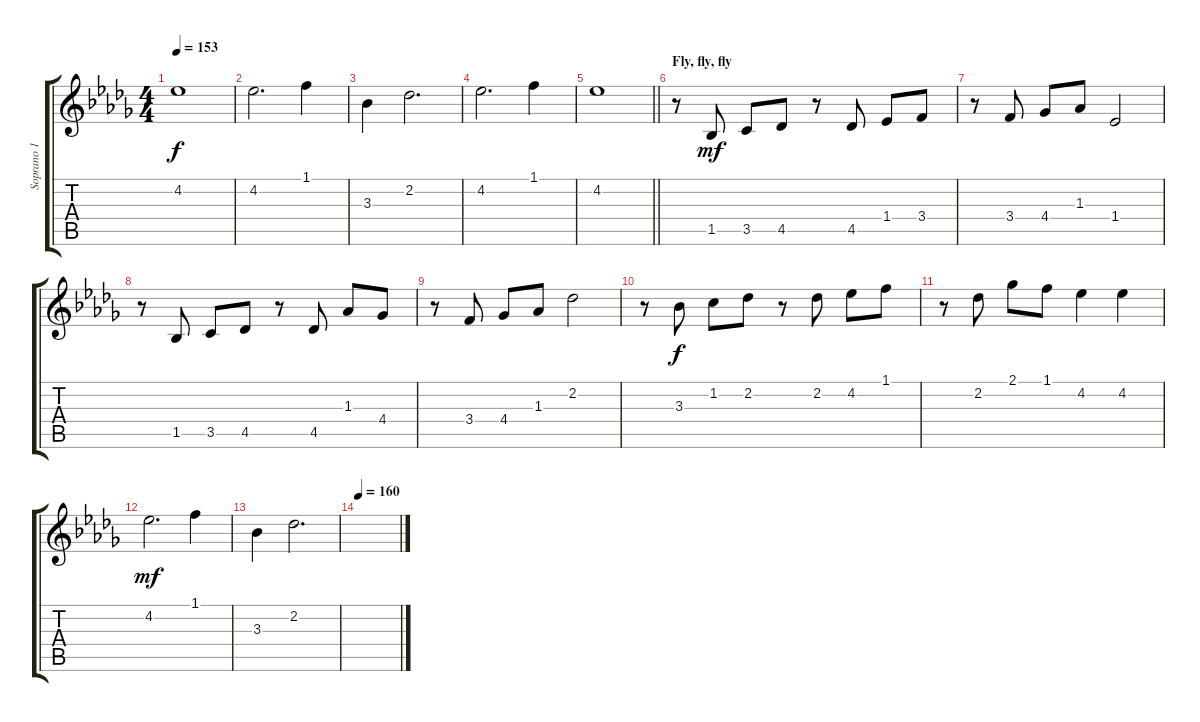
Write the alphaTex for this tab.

\track ("Soprano 1" "Soprano 1") {instrument choiraahs}
\staff {score tabs}
\tuning (E5 B4 G4 D4 A3 E3) {hide}
\ts (4 4)
\tempo 153
\clef g2
\ks bbminor
4.2.1{dy f} |
4.2.2{d} 1.1.4 |
3.3.4 2.2.2{d} |
4.2.2{d} 1.1.4 |
\barLineRight lightlight
4.2.1 |
\section ("" "Fly, fly, fly")
r.8 1.5.8{dy mf} 3.5.8 4.5.8 r.8 4.5.8 1.4.8 3.4.8 |
r.8 3.4.8 4.4.8 1.3.8 1.4.2 |
r.8 1.5.8 3.5.8 4.5.8 r.8 4.5.8 1.3.8 4.4.8 |
r.8 3.4.8 4.4.8 1.3.8 2.2.2 |
r.8 3.3.8{dy f} 1.2.8 2.2.8 r.8 2.2.8 4.2.8 1.1.8 |
r.8 2.2.8 2.1.8 1.1.8 4.2.4 4.2.4 |
4.2.2{d dy mf} 1.1.4 |
3.3.4{volume 0} 2.2.2{d} |
\tempo 160
